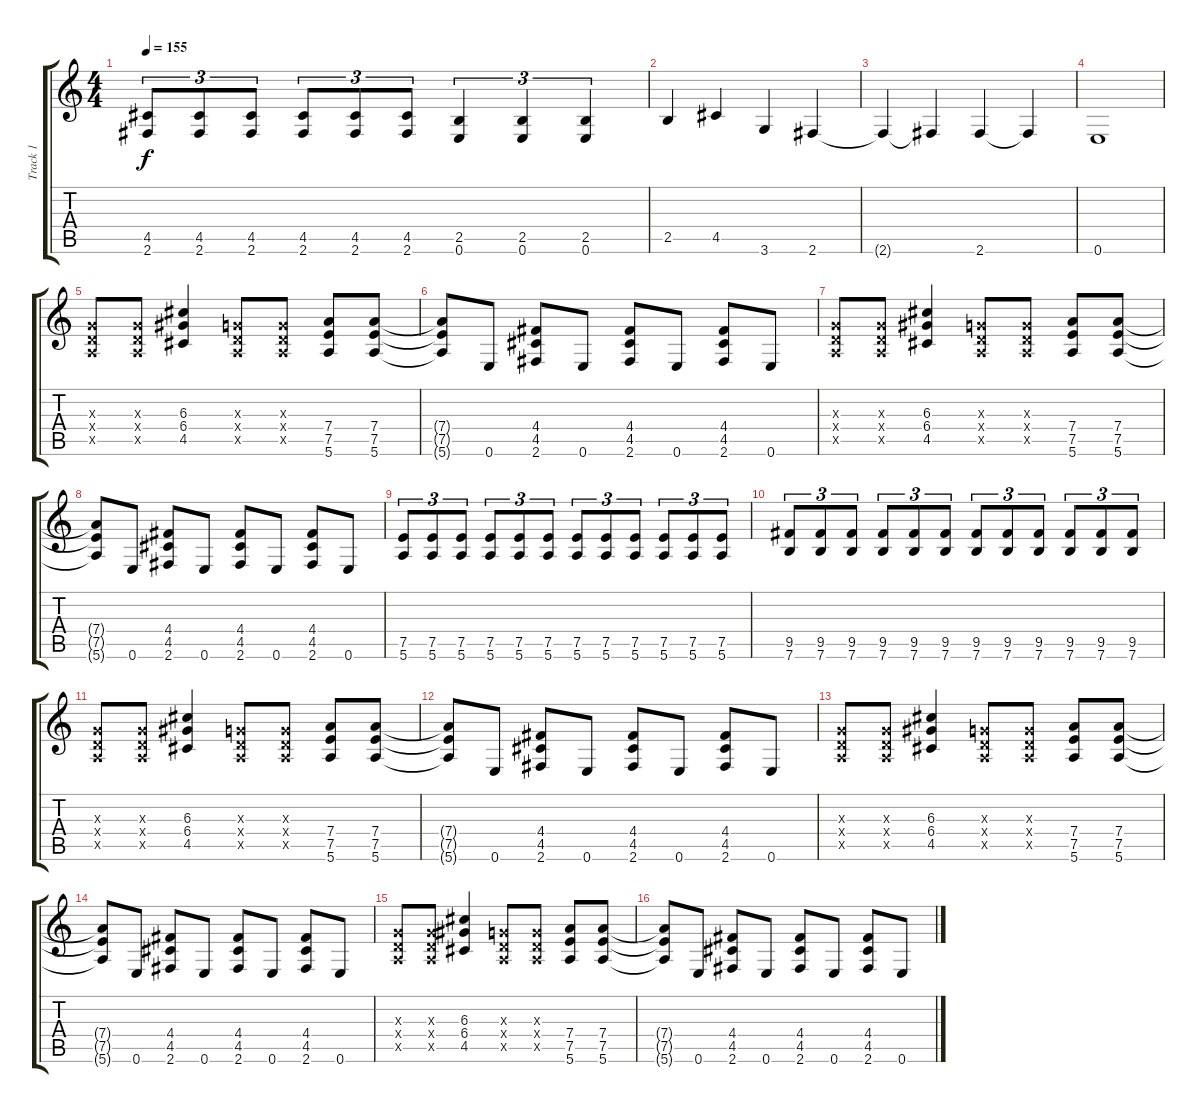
\track ("Track 1" "Track 1") {instrument distortionguitar}
\staff {score tabs}
\tuning (E4 B3 G3 D3 A2 E2) {hide}
\ts (4 4)
\tempo 155
\clef g2
\ks c
(4.5 2.6).8{tu (3 2) dy f} (4.5 2.6).8{tu (3 2)} (4.5 2.6).8{tu (3 2)} (4.5 2.6).8{tu (3 2)} (4.5 2.6).8{tu (3 2)} (4.5 2.6).8{tu (3 2)} (2.5 0.6).4{tu (3 2)} (2.5 0.6).4{tu (3 2)} (2.5 0.6).4{tu (3 2)} |
2.5.4 4.5.4 3.6.4 2.6.4 |
2.6{t}.4 2.6{t}.4 2.6.4 2.6{t}.4 |
0.6.1 |
(0.3{x} 0.4{x} 0.5{x}).8 (0.3{x} 0.4{x} 0.5{x}).8 (6.3 6.4 4.5).4 (0.3{x} 0.4{x} 0.5{x}).8 (0.3{x} 0.4{x} 0.5{x}).8 (7.4 7.5 5.6).8 (7.4 7.5 5.6).8 |
(7.4{t} 7.5{t} 5.6{t}).8 0.6.8 (4.4 4.5 2.6).8 0.6.8 (4.4 4.5 2.6).8 0.6.8 (4.4 4.5 2.6).8 0.6.8 |
(0.3{x} 0.4{x} 0.5{x}).8 (0.3{x} 0.4{x} 0.5{x}).8 (6.3 6.4 4.5).4 (0.3{x} 0.4{x} 0.5{x}).8 (0.3{x} 0.4{x} 0.5{x}).8 (7.4 7.5 5.6).8 (7.4 7.5 5.6).8 |
(7.4{t} 7.5{t} 5.6{t}).8 0.6.8 (4.4 4.5 2.6).8 0.6.8 (4.4 4.5 2.6).8 0.6.8 (4.4 4.5 2.6).8 0.6.8 |
(7.5 5.6).8{tu (3 2)} (7.5 5.6).8{tu (3 2)} (7.5 5.6).8{tu (3 2)} (7.5 5.6).8{tu (3 2)} (7.5 5.6).8{tu (3 2)} (7.5 5.6).8{tu (3 2)} (7.5 5.6).8{tu (3 2)} (7.5 5.6).8{tu (3 2)} (7.5 5.6).8{tu (3 2)} (7.5 5.6).8{tu (3 2)} (7.5 5.6).8{tu (3 2)} (7.5 5.6).8{tu (3 2)} |
(9.5 7.6).8{tu (3 2)} (9.5 7.6).8{tu (3 2)} (9.5 7.6).8{tu (3 2)} (9.5 7.6).8{tu (3 2)} (9.5 7.6).8{tu (3 2)} (9.5 7.6).8{tu (3 2)} (9.5 7.6).8{tu (3 2)} (9.5 7.6).8{tu (3 2)} (9.5 7.6).8{tu (3 2)} (9.5 7.6).8{tu (3 2)} (9.5 7.6).8{tu (3 2)} (9.5 7.6).8{tu (3 2)} |
(0.3{x} 0.4{x} 0.5{x}).8 (0.3{x} 0.4{x} 0.5{x}).8 (6.3 6.4 4.5).4 (0.3{x} 0.4{x} 0.5{x}).8 (0.3{x} 0.4{x} 0.5{x}).8 (7.4 7.5 5.6).8 (7.4 7.5 5.6).8 |
(7.4{t} 7.5{t} 5.6{t}).8 0.6.8 (4.4 4.5 2.6).8 0.6.8 (4.4 4.5 2.6).8 0.6.8 (4.4 4.5 2.6).8 0.6.8 |
(0.3{x} 0.4{x} 0.5{x}).8 (0.3{x} 0.4{x} 0.5{x}).8 (6.3 6.4 4.5).4 (0.3{x} 0.4{x} 0.5{x}).8 (0.3{x} 0.4{x} 0.5{x}).8 (7.4 7.5 5.6).8 (7.4 7.5 5.6).8 |
(7.4{t} 7.5{t} 5.6{t}).8 0.6.8 (4.4 4.5 2.6).8 0.6.8 (4.4 4.5 2.6).8 0.6.8 (4.4 4.5 2.6).8 0.6.8 |
(0.3{x} 0.4{x} 0.5{x}).8 (0.3{x} 0.4{x} 0.5{x}).8 (6.3 6.4 4.5).4 (0.3{x} 0.4{x} 0.5{x}).8 (0.3{x} 0.4{x} 0.5{x}).8 (7.4 7.5 5.6).8 (7.4 7.5 5.6).8 |
(7.4{t} 7.5{t} 5.6{t}).8 0.6.8 (4.4 4.5 2.6).8 0.6.8 (4.4 4.5 2.6).8 0.6.8 (4.4 4.5 2.6).8 0.6.8
